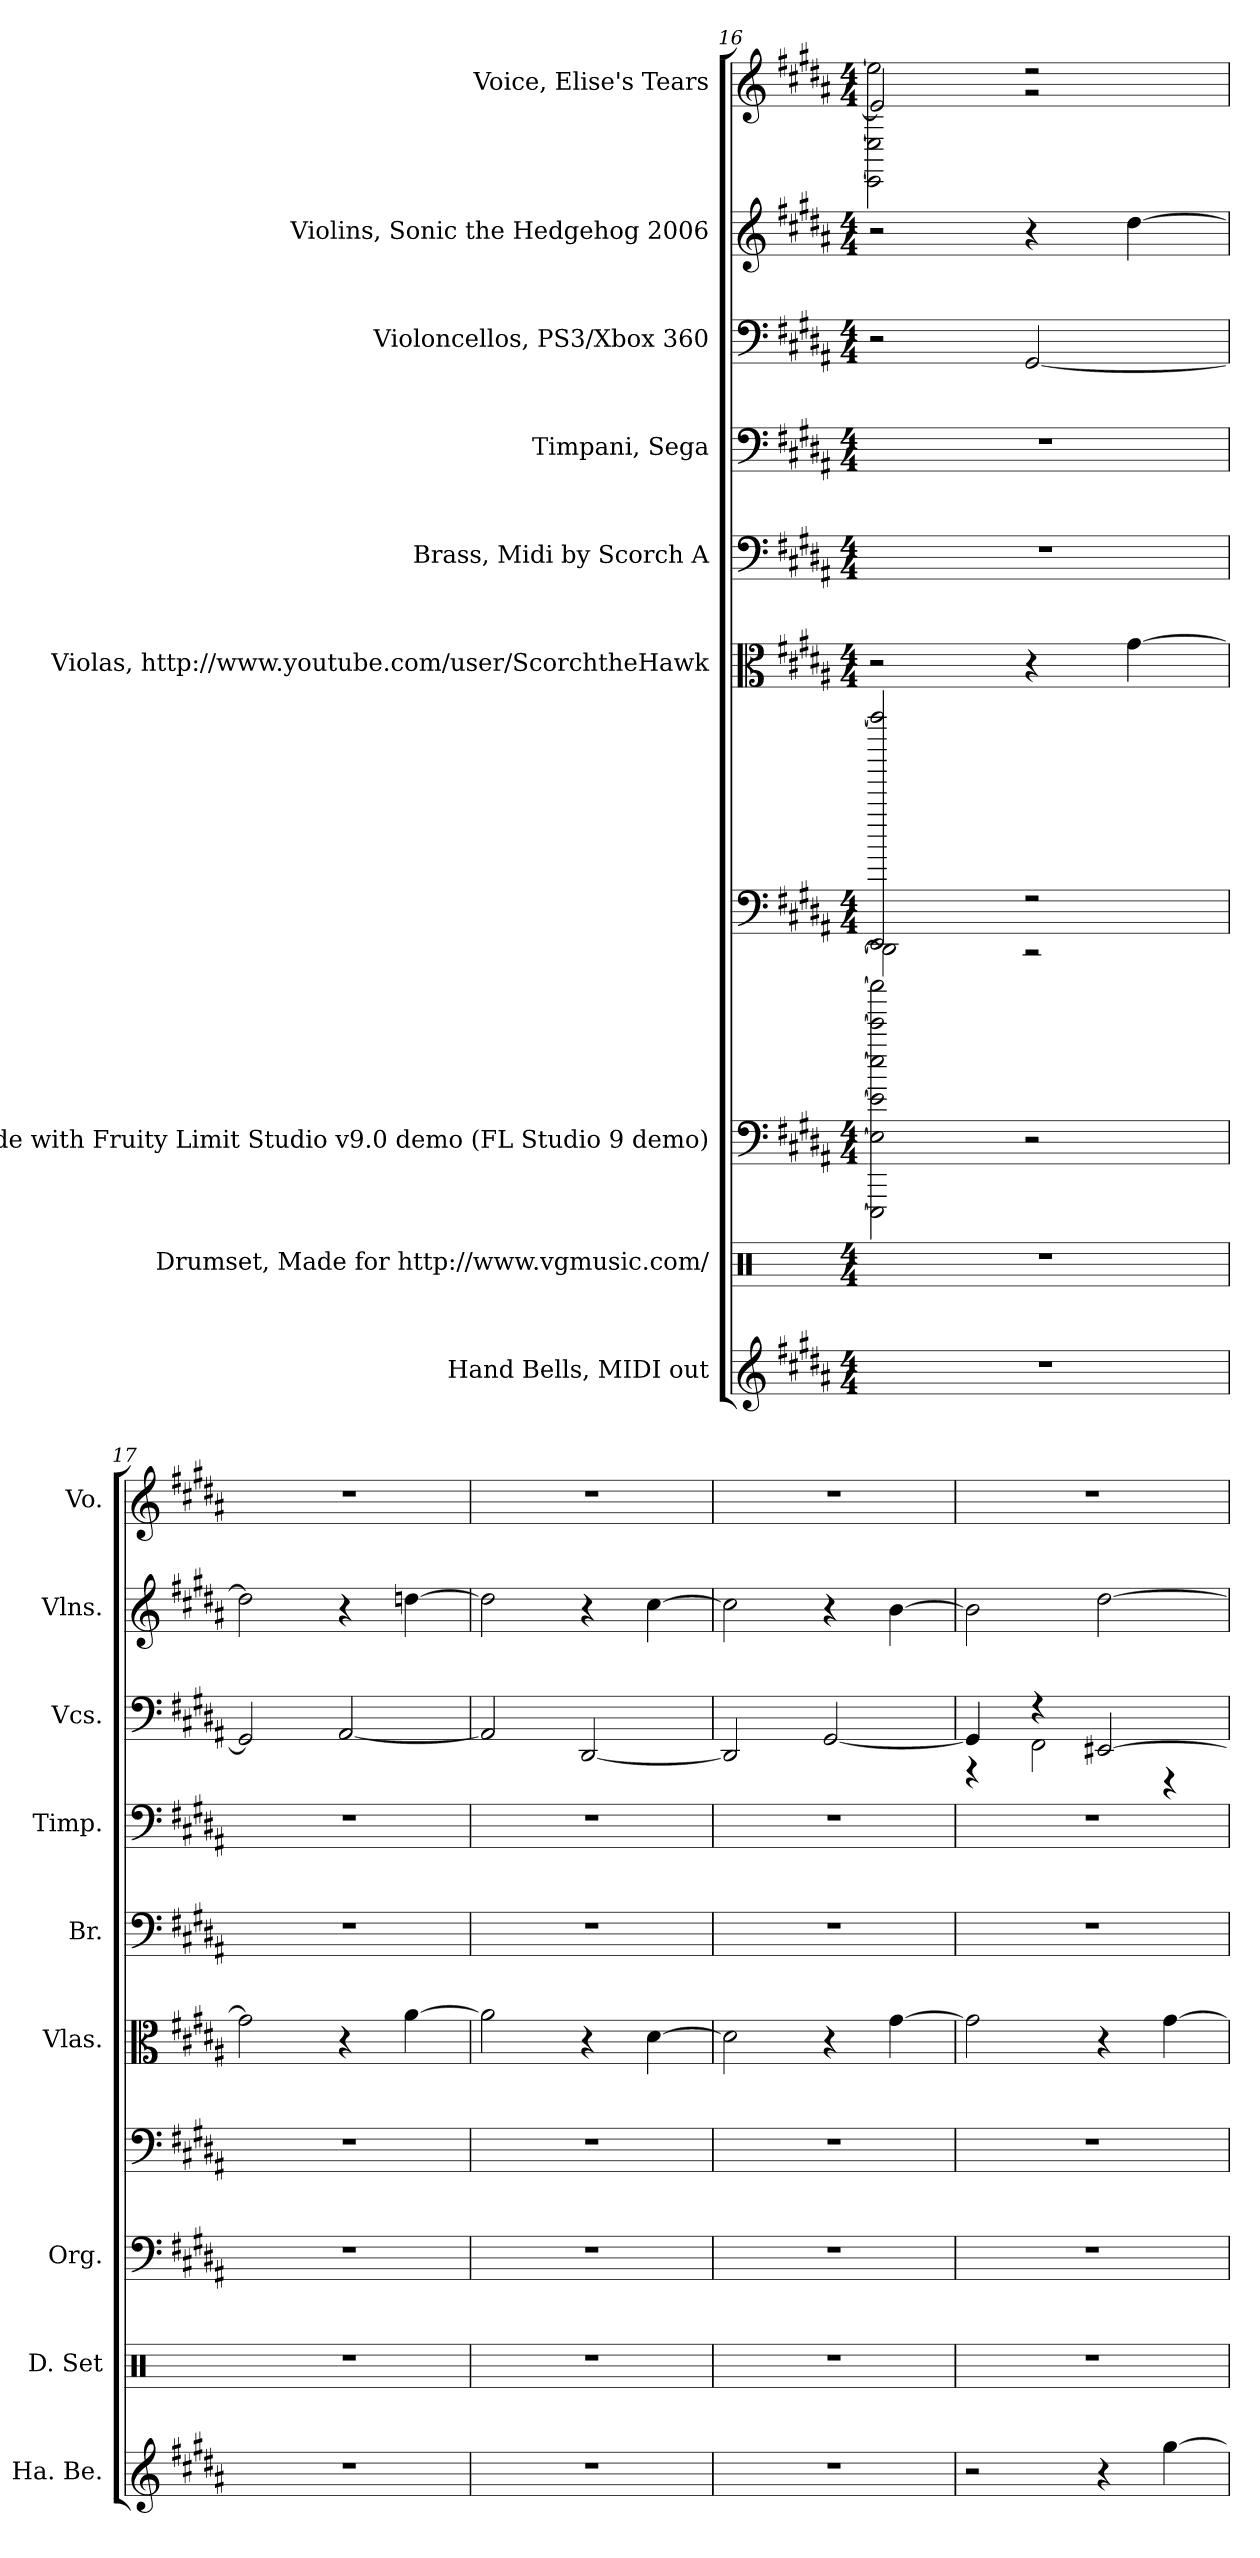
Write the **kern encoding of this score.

**kern	**kern	**kern	**kern	**kern	**kern	**kern	**kern	**kern	**kern
*part9	*part8	*part7	*part7	*part6	*part5	*part4	*part3	*part2	*part1
*staff10	*staff9	*staff8	*staff7	*staff6	*staff5	*staff4	*staff3	*staff2	*staff1
*I"Hand Bells, MIDI out	*I"Drumset, Made for http://www.vgmusic.com/	*I"Organ, Made with Fruity Limit Studio v9.0 demo (FL Studio 9 demo)	*	*I"Violas, http://www.youtube.com/user/ScorchtheHawk	*I"Brass, Midi by Scorch A	*I"Timpani, Sega	*I"Violoncellos, PS3/Xbox 360	*I"Violins, Sonic the Hedgehog 2006	*I"Voice, Elise's Tears
*I'Ha. Be.	*I'D. Set	*I'Org.	*	*I'Vlas.	*I'Br.	*I'Timp.	*I'Vcs.	*I'Vlns.	*I'Vo.
*clefG2	*clefX	*clefF4	*clefF4	*clefC3	*clefF4	*clefF4	*clefF4	*clefG2	*clefG2
*k[f#c#g#d#a#]	*k[]	*k[f#c#g#d#a#]	*k[f#c#g#d#a#]	*k[f#c#g#d#a#]	*k[f#c#g#d#a#]	*k[f#c#g#d#a#]	*k[f#c#g#d#a#]	*k[f#c#g#d#a#]	*k[f#c#g#d#a#]
*M4/4	*M4/4	*M4/4	*M4/4	*M4/4	*M4/4	*M4/4	*M4/4	*M4/4	*M4/4
=16	=16	=16	=16	=16	=16	=16	=16	=16	=16
*	*	*	*^	*	*	*	*	*	*^
1r	1r	2EEE\] 2E\] 2e\] 2ee\] 2eee\] 2eeee\]	2EE/] 2eeeee/]	2DD#\]	2r	1r	1r	2r	2r	2e/]	2EE\] 2E\] 2ee\]
.	.	2r	2r	2r	4r	.	.	[2GG#/	4r	2r	2r
.	.	.	.	.	[4g#\	.	.	.	[4dd#\	.	.
*	*	*	*v	*v	*	*	*	*	*	*v	*v
=17	=17	=17	=17	=17	=17	=17	=17	=17	=17
1r	1r	1r	1r	2g#\]	1r	1r	2GG#/]	2dd#\]	1r
.	.	.	.	4r	.	.	[2AA#/	4r	.
.	.	.	.	[4a#\	.	.	.	[4ddn\	.
=18	=18	=18	=18	=18	=18	=18	=18	=18	=18
1r	1r	1r	1r	2a#\]	1r	1r	2AA#/]	2dd\]	1r
.	.	.	.	4r	.	.	[2DD#/	4r	.
.	.	.	.	[4d#\	.	.	.	[4cc#\	.
=19	=19	=19	=19	=19	=19	=19	=19	=19	=19
1r	1r	1r	1r	2d#\]	1r	1r	2DD#/]	2cc#\]	1r
.	.	.	.	4r	.	.	[2GG#/	4r	.
.	.	.	.	[4g#\	.	.	.	[4b\	.
=20	=20	=20	=20	=20	=20	=20	=20	=20	=20
*	*	*	*	*	*	*	*^	*	*
2r	1r	1r	1r	2g#\]	1r	1r	4GG#/]	4r	2b\]	1r
.	.	.	.	.	.	.	4r	2FF#\	.	.
4r	.	.	.	4r	.	.	[2EE#X/	.	[2dd#\	.
[4gg#\	.	.	.	[4g#\	.	.	.	4r	.	.
*	*	*	*	*	*	*	*v	*v	*	*
=	=	=	=	=	=	=	=	=	=
*-	*-	*-	*-	*-	*-	*-	*-	*-	*-
